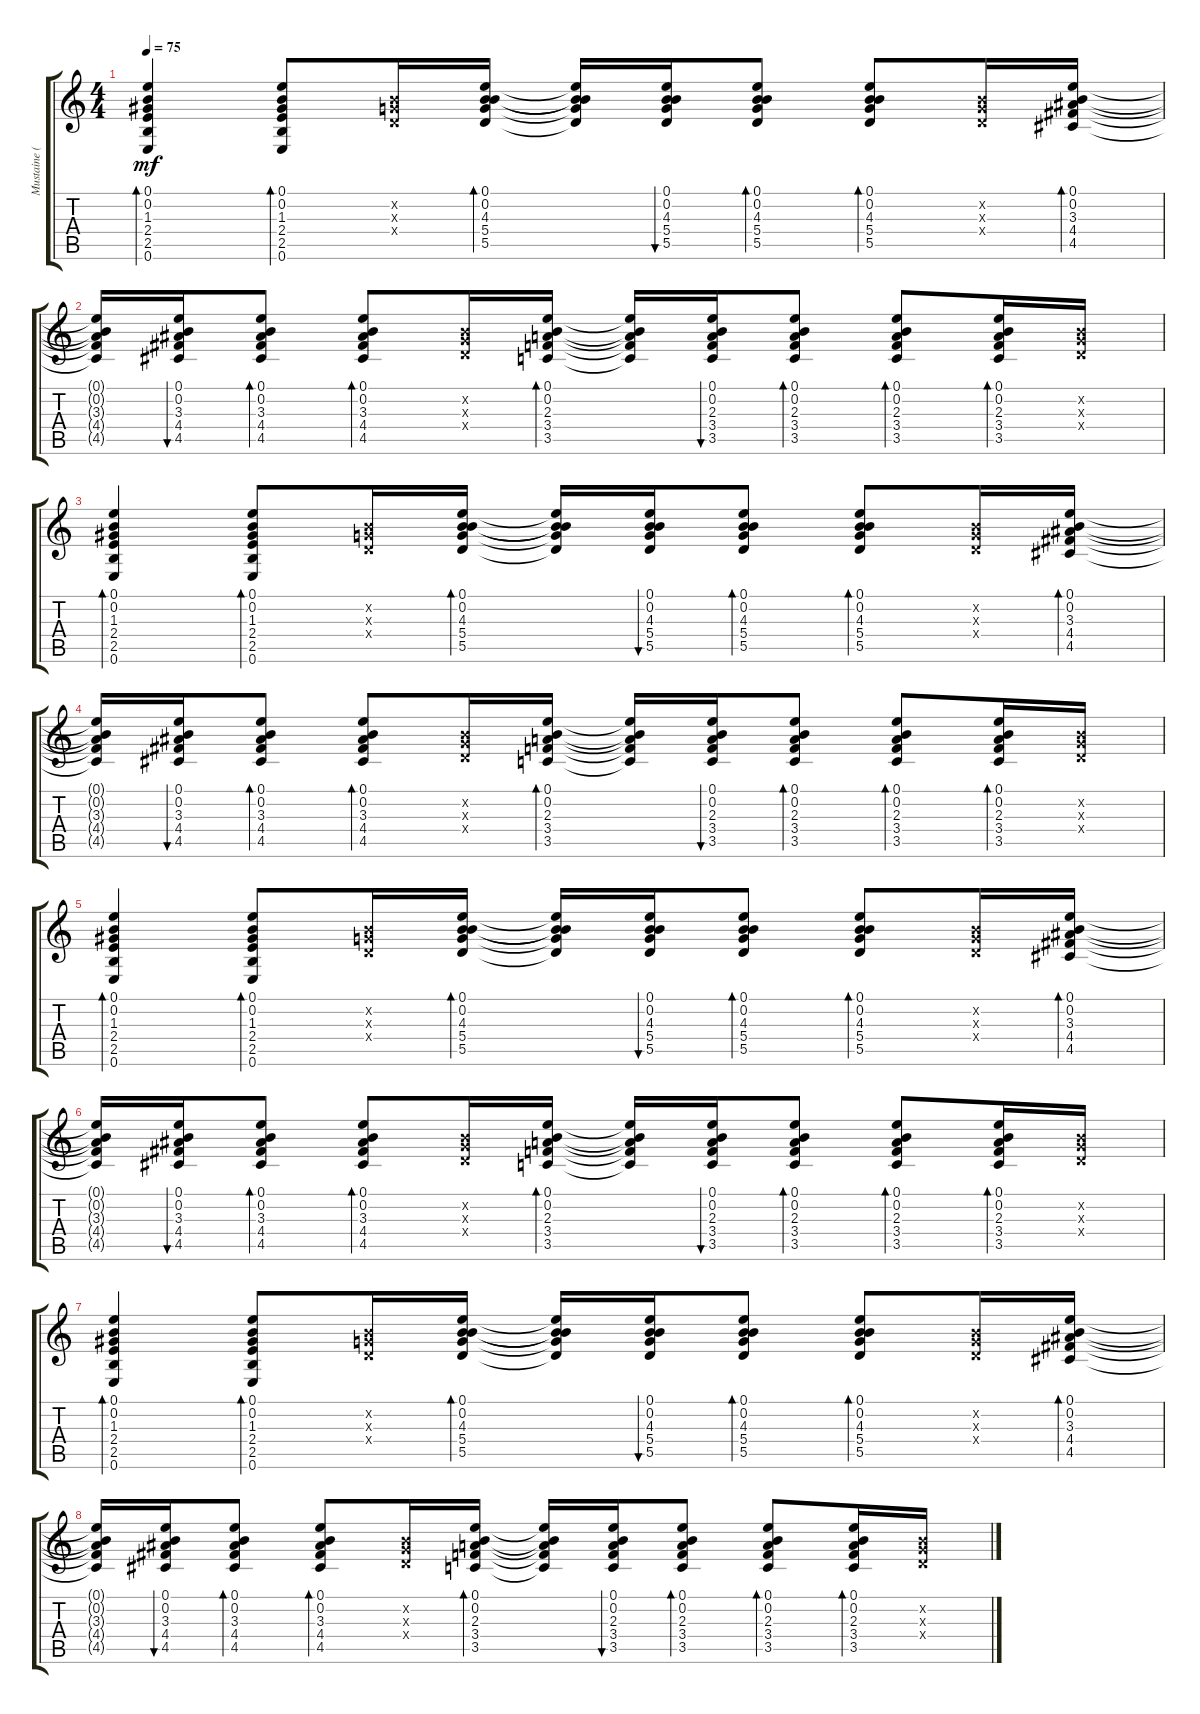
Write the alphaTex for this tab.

\track ("Mustaine (Acoustic)" "Mustaine (") {instrument acousticguitarsteel}
\staff {score tabs}
\tuning (E4 B3 G3 D3 A2 E2) {hide}
\ts (4 4)
\tempo 75
\clef g2
\ks c
(0.1 0.2 1.3 2.4 2.5 0.6).4{bd 30 dy mf} (0.1 0.2 1.3 2.4 2.5 0.6).8{bd 30} (0.2{x} 0.3{x} 0.4{x}).16 (0.1 0.2 4.3 5.4 5.5).16{bd 30} (0.1{t} 0.2{t} 4.3{t} 5.4{t} 5.5{t}).16 (0.1 0.2 4.3 5.4 5.5).16{bu 30} (0.1 0.2 4.3 5.4 5.5).8{bd 30} (0.1 0.2 4.3 5.4 5.5).8{bd 30} (0.2{x} 0.3{x} 0.4{x}).16 (0.1 0.2 3.3 4.4 4.5).16{bd 30} |
(0.1{t} 0.2{t} 3.3{t} 4.4{t} 4.5{t}).16 (0.1 0.2 3.3 4.4 4.5).16{bu 30} (0.1 0.2 3.3 4.4 4.5).8{bd 30} (0.1 0.2 3.3 4.4 4.5).8{bd 30} (0.2{x} 0.3{x} 0.4{x}).16 (0.1 0.2 2.3 3.4 3.5).16{bd 30} (0.1{t} 0.2{t} 2.3{t} 3.4{t} 3.5{t}).16 (0.1 0.2 2.3 3.4 3.5).16{bu 30} (0.1 0.2 2.3 3.4 3.5).8{bd 30} (0.1 0.2 2.3 3.4 3.5).8{bd 30} (0.1 0.2 2.3 3.4 3.5).16{bd 30} (0.2{x} 0.3{x} 0.4{x}).16 |
(0.1 0.2 1.3 2.4 2.5 0.6).4{bd 30} (0.1 0.2 1.3 2.4 2.5 0.6).8{bd 30} (0.2{x} 0.3{x} 0.4{x}).16 (0.1 0.2 4.3 5.4 5.5).16{bd 30} (0.1{t} 0.2{t} 4.3{t} 5.4{t} 5.5{t}).16 (0.1 0.2 4.3 5.4 5.5).16{bu 30} (0.1 0.2 4.3 5.4 5.5).8{bd 30} (0.1 0.2 4.3 5.4 5.5).8{bd 30} (0.2{x} 0.3{x} 0.4{x}).16 (0.1 0.2 3.3 4.4 4.5).16{bd 30} |
(0.1{t} 0.2{t} 3.3{t} 4.4{t} 4.5{t}).16 (0.1 0.2 3.3 4.4 4.5).16{bu 30} (0.1 0.2 3.3 4.4 4.5).8{bd 30} (0.1 0.2 3.3 4.4 4.5).8{bd 30} (0.2{x} 0.3{x} 0.4{x}).16 (0.1 0.2 2.3 3.4 3.5).16{bd 30} (0.1{t} 0.2{t} 2.3{t} 3.4{t} 3.5{t}).16 (0.1 0.2 2.3 3.4 3.5).16{bu 30} (0.1 0.2 2.3 3.4 3.5).8{bd 30} (0.1 0.2 2.3 3.4 3.5).8{bd 30} (0.1 0.2 2.3 3.4 3.5).16{bd 30} (0.2{x} 0.3{x} 0.4{x}).16 |
(0.1 0.2 1.3 2.4 2.5 0.6).4{bd 30} (0.1 0.2 1.3 2.4 2.5 0.6).8{bd 30} (0.2{x} 0.3{x} 0.4{x}).16 (0.1 0.2 4.3 5.4 5.5).16{bd 30} (0.1{t} 0.2{t} 4.3{t} 5.4{t} 5.5{t}).16 (0.1 0.2 4.3 5.4 5.5).16{bu 30} (0.1 0.2 4.3 5.4 5.5).8{bd 30} (0.1 0.2 4.3 5.4 5.5).8{bd 30} (0.2{x} 0.3{x} 0.4{x}).16 (0.1 0.2 3.3 4.4 4.5).16{bd 30} |
(0.1{t} 0.2{t} 3.3{t} 4.4{t} 4.5{t}).16 (0.1 0.2 3.3 4.4 4.5).16{bu 30} (0.1 0.2 3.3 4.4 4.5).8{bd 30} (0.1 0.2 3.3 4.4 4.5).8{bd 30} (0.2{x} 0.3{x} 0.4{x}).16 (0.1 0.2 2.3 3.4 3.5).16{bd 30} (0.1{t} 0.2{t} 2.3{t} 3.4{t} 3.5{t}).16 (0.1 0.2 2.3 3.4 3.5).16{bu 30} (0.1 0.2 2.3 3.4 3.5).8{bd 30} (0.1 0.2 2.3 3.4 3.5).8{bd 30} (0.1 0.2 2.3 3.4 3.5).16{bd 30} (0.2{x} 0.3{x} 0.4{x}).16 |
(0.1 0.2 1.3 2.4 2.5 0.6).4{bd 30} (0.1 0.2 1.3 2.4 2.5 0.6).8{bd 30} (0.2{x} 0.3{x} 0.4{x}).16 (0.1 0.2 4.3 5.4 5.5).16{bd 30} (0.1{t} 0.2{t} 4.3{t} 5.4{t} 5.5{t}).16 (0.1 0.2 4.3 5.4 5.5).16{bu 30} (0.1 0.2 4.3 5.4 5.5).8{bd 30} (0.1 0.2 4.3 5.4 5.5).8{bd 30} (0.2{x} 0.3{x} 0.4{x}).16 (0.1 0.2 3.3 4.4 4.5).16{bd 30} |
(0.1{t} 0.2{t} 3.3{t} 4.4{t} 4.5{t}).16 (0.1 0.2 3.3 4.4 4.5).16{bu 30} (0.1 0.2 3.3 4.4 4.5).8{bd 30} (0.1 0.2 3.3 4.4 4.5).8{bd 30} (0.2{x} 0.3{x} 0.4{x}).16 (0.1 0.2 2.3 3.4 3.5).16{bd 30} (0.1{t} 0.2{t} 2.3{t} 3.4{t} 3.5{t}).16 (0.1 0.2 2.3 3.4 3.5).16{bu 30} (0.1 0.2 2.3 3.4 3.5).8{bd 30} (0.1 0.2 2.3 3.4 3.5).8{bd 30} (0.1 0.2 2.3 3.4 3.5).16{bd 30} (0.2{x} 0.3{x} 0.4{x}).16
